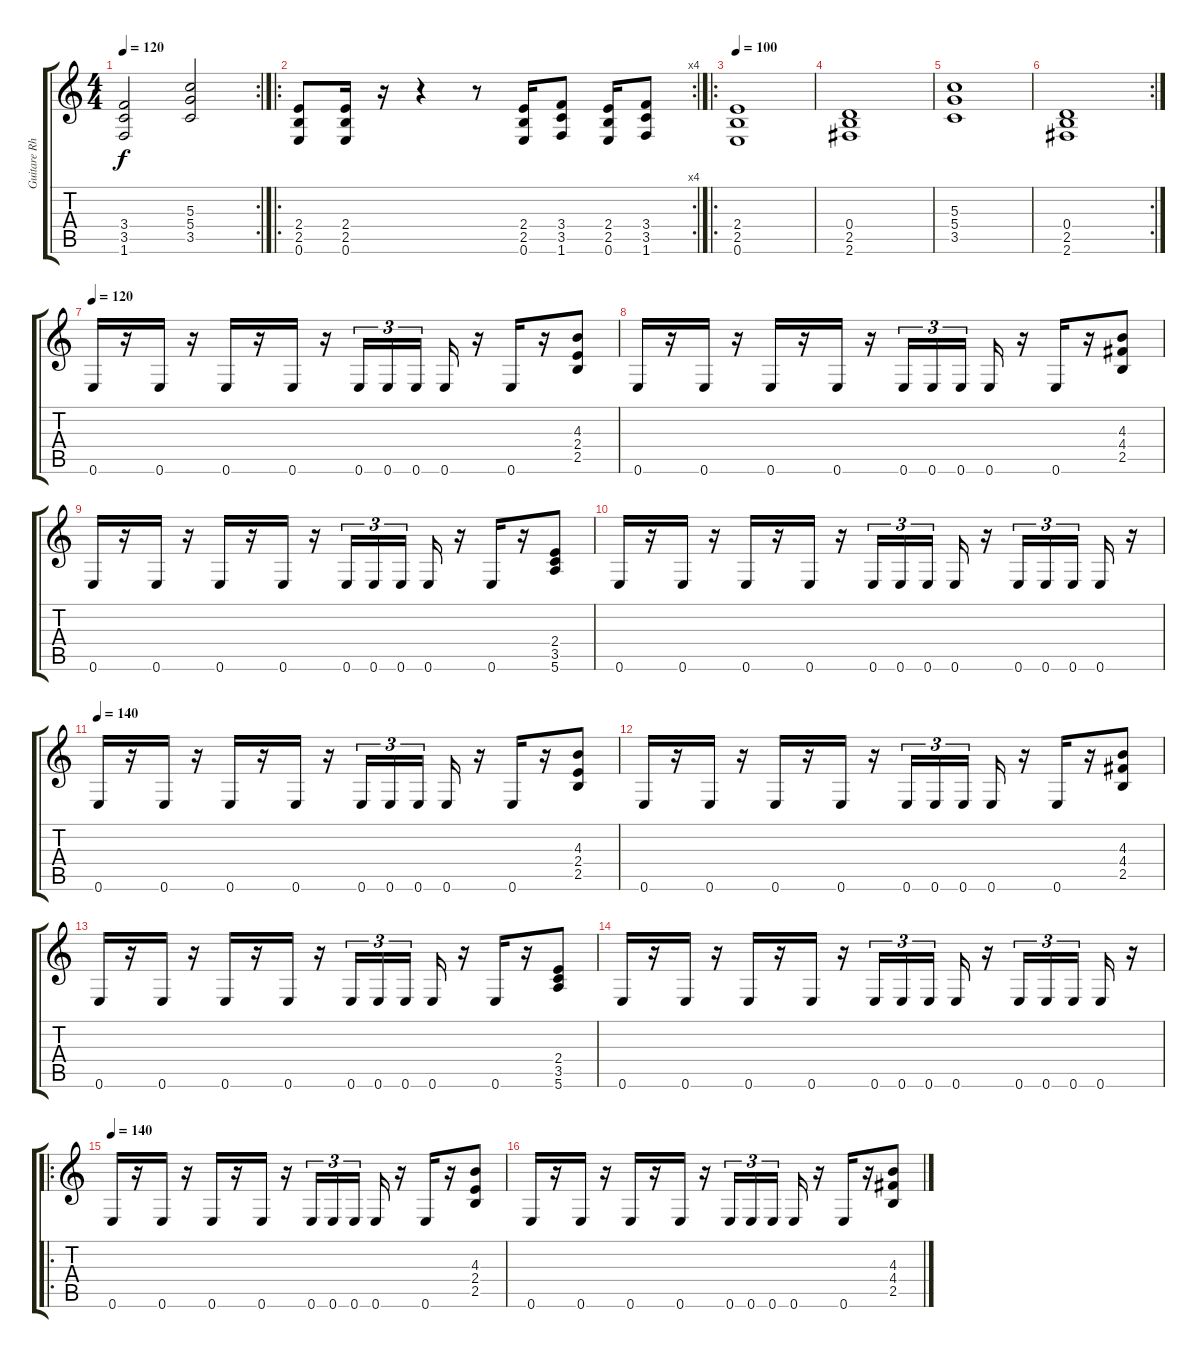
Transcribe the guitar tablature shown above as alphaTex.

\track ("Guitare Rhythm" "Guitare Rh") {instrument distortionguitar}
\staff {score tabs}
\tuning (E4 B3 G3 D3 A2 E2) {hide}
\rc 2
\ts (4 4)
\tempo 120
\clef g2
\ks c
(3.4 3.5 1.6).2{dy f} (5.3 5.4 3.5).2 |
\ro
\rc 4
(2.4 2.5 0.6).8 (2.4 2.5 0.6).16 r.16 r.4 r.8 (2.4 2.5 0.6).16 (3.4 3.5 1.6).8 (2.4 2.5 0.6).16 (3.4 3.5 1.6).8 |
\ro
\tempo 100
(2.4 2.5 0.6).1 |
(0.4 2.5 2.6).1 |
(5.3 5.4 3.5).1 |
\rc 2
(0.4 2.5 2.6).1 |
\tempo 120
0.6.16 r.16 0.6.16 r.16 0.6.16 r.16 0.6.16 r.16 0.6.16{tu (3 2)} 0.6.16{tu (3 2)} 0.6.16{tu (3 2)} 0.6.16 r.16 0.6.16 r.16 (4.3 2.4 2.5).8 |
0.6.16 r.16 0.6.16 r.16 0.6.16 r.16 0.6.16 r.16 0.6.16{tu (3 2)} 0.6.16{tu (3 2)} 0.6.16{tu (3 2)} 0.6.16 r.16 0.6.16 r.16 (4.3 4.4 2.5).8 |
0.6.16 r.16 0.6.16 r.16 0.6.16 r.16 0.6.16 r.16 0.6.16{tu (3 2)} 0.6.16{tu (3 2)} 0.6.16{tu (3 2)} 0.6.16 r.16 0.6.16 r.16 (2.4 3.5 5.6).8 |
0.6.16 r.16 0.6.16 r.16 0.6.16 r.16 0.6.16 r.16 0.6.16{tu (3 2)} 0.6.16{tu (3 2)} 0.6.16{tu (3 2)} 0.6.16 r.16 0.6.16{tu (3 2)} 0.6.16{tu (3 2)} 0.6.16{tu (3 2)} 0.6.16 r.16 |
\tempo 140
0.6.16 r.16 0.6.16 r.16 0.6.16 r.16 0.6.16 r.16 0.6.16{tu (3 2)} 0.6.16{tu (3 2)} 0.6.16{tu (3 2)} 0.6.16 r.16 0.6.16 r.16 (4.3 2.4 2.5).8 |
0.6.16 r.16 0.6.16 r.16 0.6.16 r.16 0.6.16 r.16 0.6.16{tu (3 2)} 0.6.16{tu (3 2)} 0.6.16{tu (3 2)} 0.6.16 r.16 0.6.16 r.16 (4.3 4.4 2.5).8 |
0.6.16 r.16 0.6.16 r.16 0.6.16 r.16 0.6.16 r.16 0.6.16{tu (3 2)} 0.6.16{tu (3 2)} 0.6.16{tu (3 2)} 0.6.16 r.16 0.6.16 r.16 (2.4 3.5 5.6).8 |
0.6.16 r.16 0.6.16 r.16 0.6.16 r.16 0.6.16 r.16 0.6.16{tu (3 2)} 0.6.16{tu (3 2)} 0.6.16{tu (3 2)} 0.6.16 r.16 0.6.16{tu (3 2)} 0.6.16{tu (3 2)} 0.6.16{tu (3 2)} 0.6.16 r.16 |
\ro
\tempo 140
0.6.16 r.16 0.6.16 r.16 0.6.16 r.16 0.6.16 r.16 0.6.16{tu (3 2)} 0.6.16{tu (3 2)} 0.6.16{tu (3 2)} 0.6.16 r.16 0.6.16 r.16 (4.3 2.4 2.5).8 |
0.6.16 r.16 0.6.16 r.16 0.6.16 r.16 0.6.16 r.16 0.6.16{tu (3 2)} 0.6.16{tu (3 2)} 0.6.16{tu (3 2)} 0.6.16 r.16 0.6.16 r.16 (4.3 4.4 2.5).8
